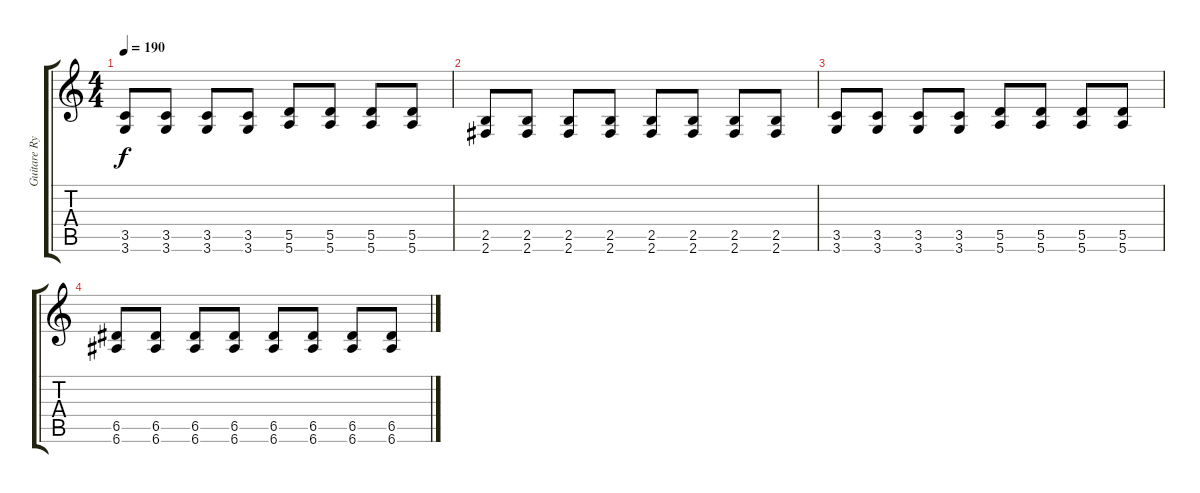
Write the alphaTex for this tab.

\track ("Guitare Rythmique" "Guitare Ry") {instrument distortionguitar}
\staff {score tabs}
\tuning (E4 B3 G3 D3 A2 E2) {hide}
\ts (4 4)
\tempo 190
\clef g2
\ks c
(3.5 3.6).8{dy f} (3.5 3.6).8 (3.5 3.6).8 (3.5 3.6).8 (5.5 5.6).8 (5.5 5.6).8 (5.5 5.6).8 (5.5 5.6).8 |
(2.5 2.6).8 (2.5 2.6).8 (2.5 2.6).8 (2.5 2.6).8 (2.5 2.6).8 (2.5 2.6).8 (2.5 2.6).8 (2.5 2.6).8 |
(3.5 3.6).8 (3.5 3.6).8 (3.5 3.6).8 (3.5 3.6).8 (5.5 5.6).8 (5.5 5.6).8 (5.5 5.6).8 (5.5 5.6).8 |
(6.5 6.6).8 (6.5 6.6).8 (6.5 6.6).8 (6.5 6.6).8 (6.5 6.6).8 (6.5 6.6).8 (6.5 6.6).8 (6.5 6.6).8
